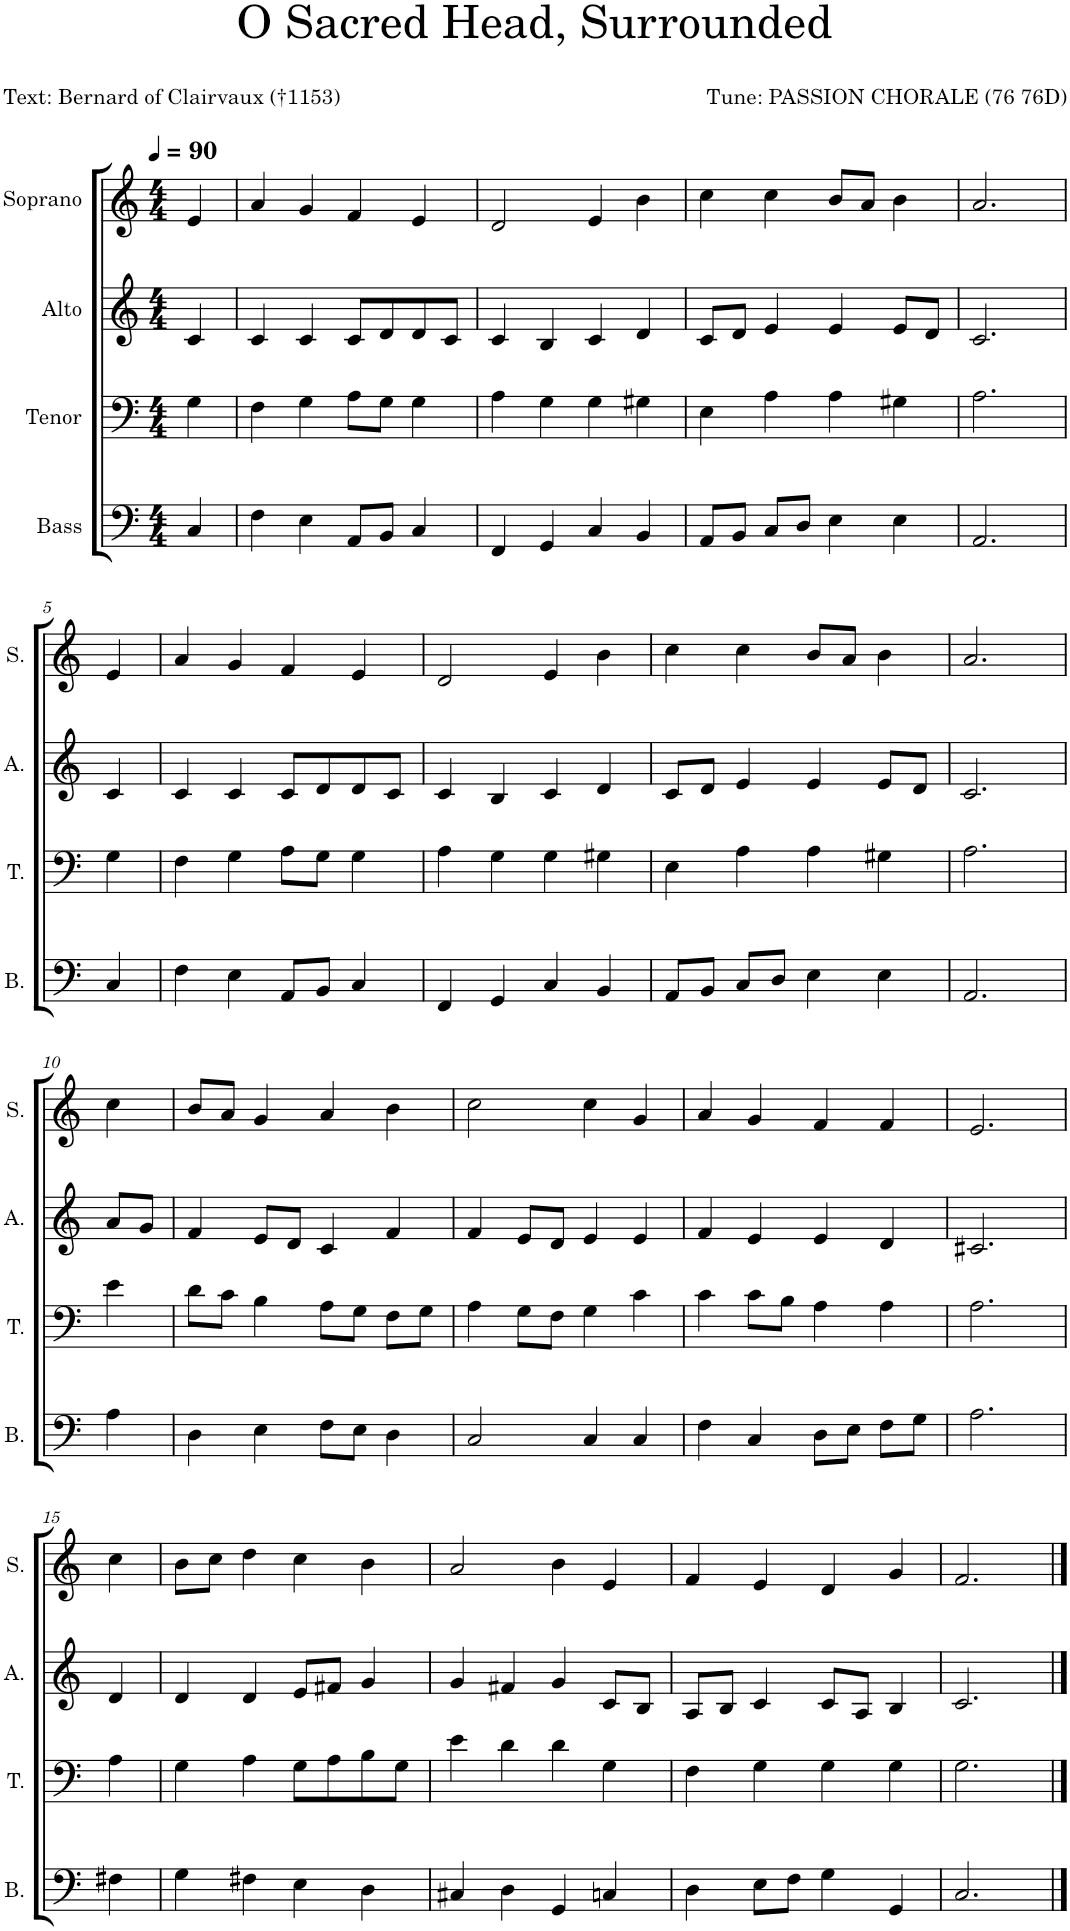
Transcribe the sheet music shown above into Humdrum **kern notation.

**kern	**kern	**kern	**kern
*part4	*part3	*part2	*part1
*staff4	*staff3	*staff2	*staff1
*I"Bass	*I"Tenor	*I"Alto	*I"Soprano
*I'B.	*I'T.	*I'A.	*I'S.
*clefF4	*clefF4	*clefG2	*clefG2
*k[]	*k[]	*k[]	*k[]
*M4/4	*M4/4	*M4/4	*M4/4
*MM90	*MM90	*MM90	*MM90
=	=	=	=
4C/	4G\	4c/	4e/
=1	=1	=1	=1
4F\	4F\	4c/	4a/
4E\	4G\	4c/	4g/
8AA/L	8A\L	8c/L	4f/
8BB/J	8G\J	8d/	.
4C/	4G\	8d/	4e/
.	.	8c/J	.
=2	=2	=2	=2
4FF/	4A\	4c/	2d/
4GG/	4G\	4B/	.
4C/	4G\	4c/	4e/
4BB/	4G#X\	4d/	4b\
=3	=3	=3	=3
8AA/L	4E\	8c/L	4cc\
8BB/J	.	8d/J	.
8C/L	4A\	4e/	4cc\
8D/J	.	.	.
4E\	4A\	4e/	8b/L
.	.	.	8a/J
4E\	4G#X\	8e/L	4b\
.	.	8d/J	.
=4	=4	=4	=4
2.AA/	2.A\	2.c/	2.a/
!!LO:LB:g=z
=5	=5	=5	=5
4C/	4G\	4c/	4e/
=6	=6	=6	=6
4F\	4F\	4c/	4a/
4E\	4G\	4c/	4g/
8AA/L	8A\L	8c/L	4f/
8BB/J	8G\J	8d/	.
4C/	4G\	8d/	4e/
.	.	8c/J	.
=7	=7	=7	=7
4FF/	4A\	4c/	2d/
4GG/	4G\	4B/	.
4C/	4G\	4c/	4e/
4BB/	4G#X\	4d/	4b\
=8	=8	=8	=8
8AA/L	4E\	8c/L	4cc\
8BB/J	.	8d/J	.
8C/L	4A\	4e/	4cc\
8D/J	.	.	.
4E\	4A\	4e/	8b/L
.	.	.	8a/J
4E\	4G#X\	8e/L	4b\
.	.	8d/J	.
=9	=9	=9	=9
2.AA/	2.A\	2.c/	2.a/
!!LO:LB:g=z
=10	=10	=10	=10
4A\	4e\	8a/L	4cc\
.	.	8g/J	.
=11	=11	=11	=11
4D\	8d\L	4f/	8b/L
.	8c\J	.	8a/J
4E\	4B\	8e/L	4g/
.	.	8d/J	.
8F\L	8A\L	4c/	4a/
8E\J	8G\J	.	.
4D\	8F\L	4f/	4b\
.	8G\J	.	.
=12	=12	=12	=12
2C/	4A\	4f/	2cc\
.	8G\L	8e/L	.
.	8F\J	8d/J	.
4C/	4G\	4e/	4cc\
4C/	4c\	4e/	4g/
=13	=13	=13	=13
4F\	4c\	4f/	4a/
4C/	8c\L	4e/	4g/
.	8B\J	.	.
8D\L	4A\	4e/	4f/
8E\J	.	.	.
8F\L	4A\	4d/	4f/
8G\J	.	.	.
=14	=14	=14	=14
2.A\	2.A\	2.c#X/	2.e/
!!LO:LB:g=z
=15	=15	=15	=15
4F#X\	4A\	4d/	4cc\
=16	=16	=16	=16
4G\	4G\	4d/	8b\L
.	.	.	8cc\J
4F#X\	4A\	4d/	4dd\
4E\	8G\L	8e/L	4cc\
.	8A\	8f#X/J	.
4D\	8B\	4g/	4b\
.	8G\J	.	.
=17	=17	=17	=17
4C#X/	4e\	4g/	2a/
4D\	4d\	4f#X/	.
4GG/	4d\	4g/	4b\
4Cn/	4G\	8c/L	4e/
.	.	8B/J	.
=18	=18	=18	=18
4D\	4F\	8A/L	4f/
.	.	8B/J	.
8E\L	4G\	4c/	4e/
8F\J	.	.	.
4G\	4G\	8c/L	4d/
.	.	8A/J	.
4GG/	4G\	4B/	4g/
=19	=19	=19	=19
2.C/	2.G\	2.c/	2.f/
==	==	==	==
*-	*-	*-	*-
